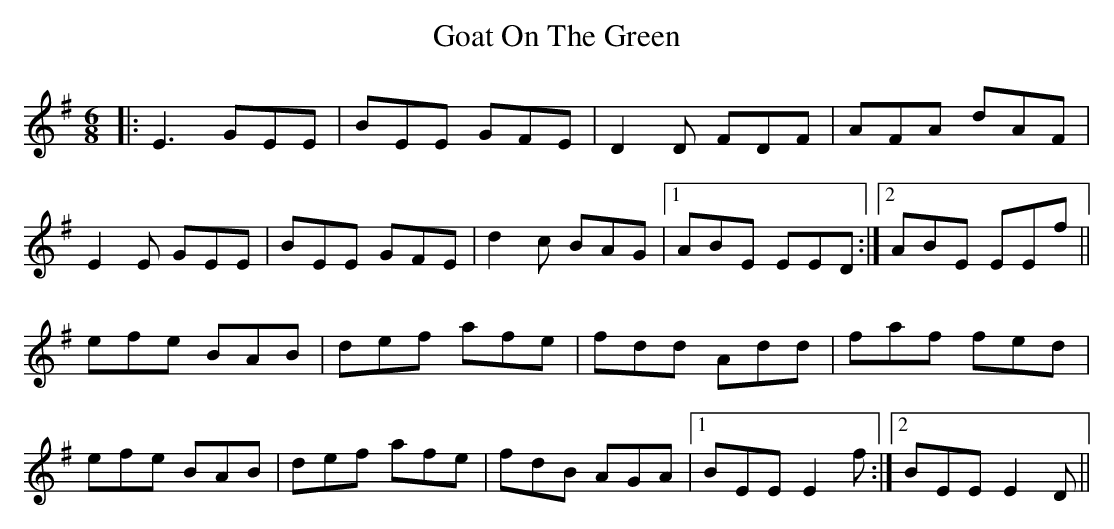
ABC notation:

X:1
T: Goat On The Green
M: 6/8
L: 1/8
K: Emin
|:E3 GEE|BEE GFE|D2D FDF|AFA dAF|
E2E GEE|BEE GFE|d2c BAG|1 ABE EED:|2 ABE EEf||
efe BAB|def afe|fdd Add|faf fed|
efe BAB|def afe|fdB AGA|1 BEE E2f:|2 BEE E2D||
